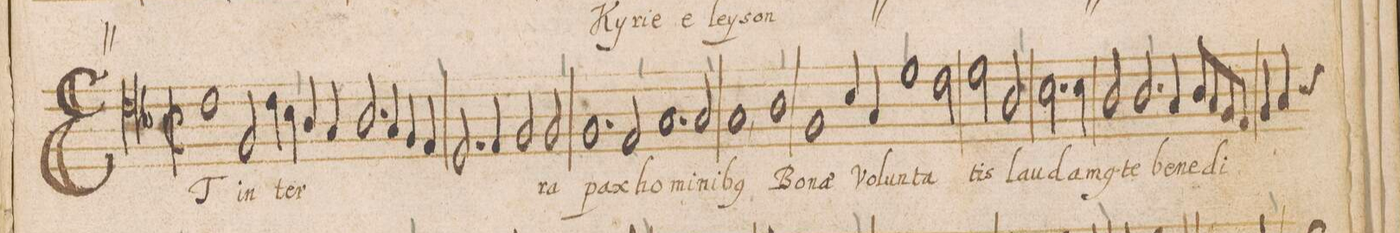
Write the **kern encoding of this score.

**kern	**text
*I"TENOR	*
*clefC4	*
*k[b-]	*
*met(C|)	*
*M2/1	*
1c	ET
2F/	in
4c\	ter-
4B-\	.
=2-	=2-
4A/	.
4G/	.
2.A/	.
4G/	.
4F/	.
4E/	.
=3-	=3-
2.D/	.
4E/	.
2F/	.
2F/	-ra
=4-	=4-
1.F	pax
2E/	ho-
=5-	=5-
1.G	-mi-
2G/	-ni-
=6-	=6-
1G,	-b(us)
1A	Bo-
=7-	=7-
1F	-nae
4B-/	Vo-
4G/	-lun-
1d\	-ta-
=8-	=8-
*2\right	*
2c\	.
2d\	-tis
2A/	lau-
=9-	=9-
2.B-\	-da-
4B-\	-m(us)
2A/	te
2.A/	be-
=10-	=10-
4G/	-ne-
8A/L	-di-
8G/	.
8F/	.
8E/J	.
4F/	.
4G/	.
*custos:A	*
*-	*-
